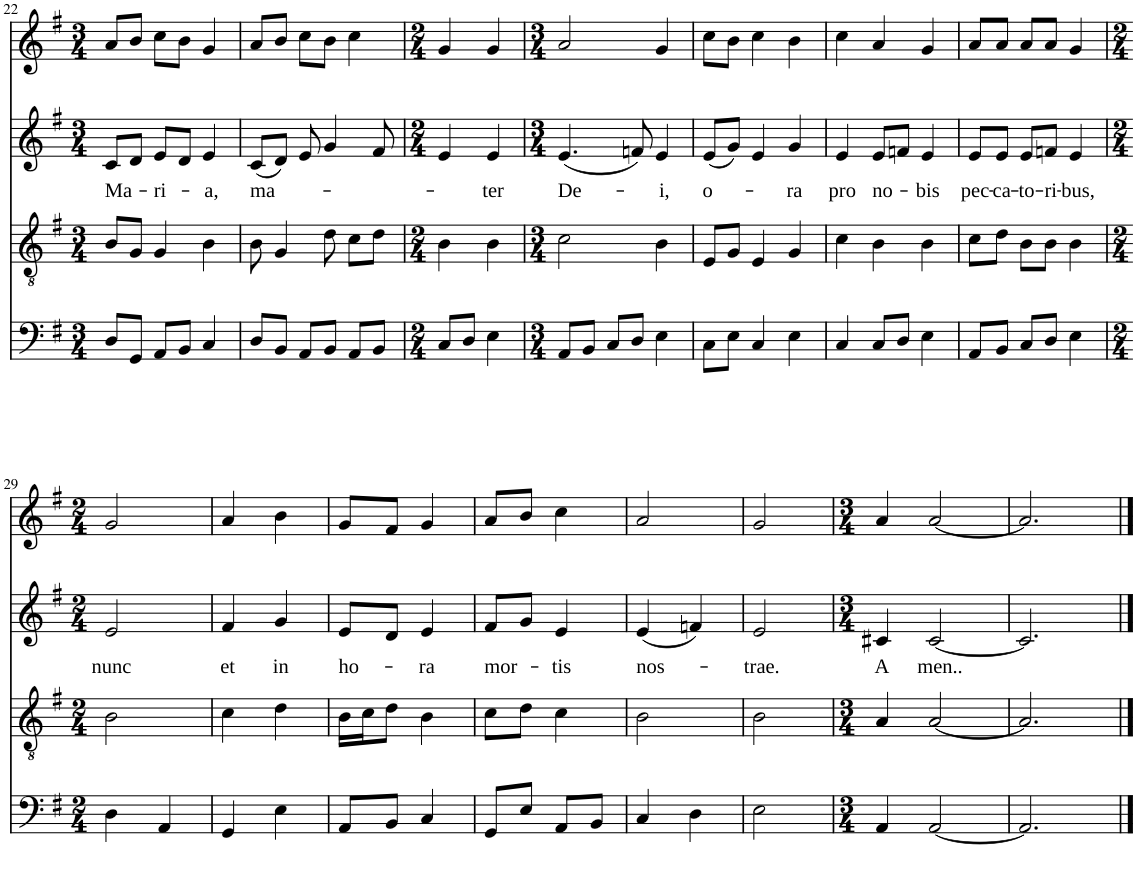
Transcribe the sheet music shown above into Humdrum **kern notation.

**kern	**kern	**kern	**text	**kern
*part4	*part3	*part2	*part2	*part1
*staff4	*staff3	*staff2	*staff2	*staff1
*I"Bass	*I"Tenor	*I"Alto	*	*I"Soprano
*I'B	*I'T	*	*	*I'S
!!LO:PB:g=z
*clefF4	*clefGv2	*clefG2	*	*clefG2
*k[f#]	*k[f#]	*k[f#]	*	*k[f#]
*M3/4	*M3/4	*M3/4	*	*M3/4
=22	=22	=22	=22	=22
!	!	!	!LO:LY:b	!
8D/L	8B/L	8c/L	Ma-	8a/L
8GG/J	8G/J	8d/J	.	8b/J
!	!	!	!LO:LY:b	!
8AA/L	4G/	8e/L	-ri-	8cc\L
8BB/J	.	8d/J	.	8b\J
!	!	!	!LO:LY:b	!
4C/	4B\	4e/	-a,	4g/
=23	=23	=23	=23	=23
!	!	!	!LO:LY:b	!
8D/L	8B\	(8c/L	ma-	8a/L
8BB/J	4G/	8d/J)	.	8b/J
8AA/L	.	8e/	.	8cc\L
8BB/J	8d\	4g/	.	8b\J
8AA/L	8c\L	.	.	4cc\
8BB/J	8d\J	8f#/	.	.
=24	=24	=24	=24	=24
*M2/4	*M2/4	*M2/4	*	*M2/4
8C/L	4B\	4e/	.	4g/
8D/J	.	.	.	.
!	!	!	!LO:LY:b	!
4E\	4B\	4e/	-ter	4g/
=25	=25	=25	=25	=25
*M3/4	*M3/4	*M3/4	*	*M3/4
!	!	!	!LO:LY:b	!
8AA/L	2c\	(4.e/	De-	2a/
8BB/J	.	.	.	.
8C/L	.	.	.	.
8D/J	.	8fn/)	.	.
!	!	!	!LO:LY:b	!
4E\	4B\	4e/	-i,	4g/
=26	=26	=26	=26	=26
!	!	!	!LO:LY:b	!
8C\L	8E/L	(8e/L	o-	8cc\L
8E\J	8G/J	8g/J)	.	8b\J
4C/	4E/	4e/	.	4cc\
!	!	!	!LO:LY:b	!
4E\	4G/	4g/	-ra	4b\
=27	=27	=27	=27	=27
!	!	!	!LO:LY:b	!
4C/	4c\	4e/	pro	4cc\
!	!	!	!LO:LY:b	!
8C/L	4B\	8e/L	no-	4a/
8D/J	.	8fn/J	.	.
!	!	!	!LO:LY:b	!
4E\	4B\	4e/	-bis	4g/
=28	=28	=28	=28	=28
!	!	!	!LO:LY:b	!
8AA/L	8c\L	8e/L	pec-	8a/L
!	!	!	!LO:LY:b	!
8BB/J	8d\J	8e/J	-ca-	8a/J
!	!	!	!LO:LY:b	!
8C/L	8B\L	8e/L	-to-	8a/L
!	!	!	!LO:LY:b	!
8D/J	8B\J	8fn/J	-ri-	8a/J
!	!	!	!LO:LY:b	!
4E\	4B\	4e/	-bus,	4g/
!!LO:LB:g=z
=29	=29	=29	=29	=29
*M2/4	*M2/4	*M2/4	*	*M2/4
!	!	!	!LO:LY:b	!
4D\	2B\	2e/	nunc	2g/
4AA/	.	.	.	.
=30	=30	=30	=30	=30
!	!	!	!LO:LY:b	!
4GG/	4c\	4f#/	et	4a/
!	!	!	!LO:LY:b	!
4E\	4d\	4g/	in	4b\
=31	=31	=31	=31	=31
!	!	!	!LO:LY:b	!
8AA/L	16B\LL	8e/L	ho-	8g/L
.	16c\J	.	.	.
8BB/J	8d\J	8d/J	.	8f#/J
!	!	!	!LO:LY:b	!
4C/	4B\	4e/	-ra	4g/
=32	=32	=32	=32	=32
!	!	!	!LO:LY:b	!
8GG/L	8c\L	8f#/L	mor-	8a/L
8E/J	8d\J	8g/J	.	8b/J
!	!	!	!LO:LY:b	!
8AA/L	4c\	4e/	-tis	4cc\
8BB/J	.	.	.	.
=33	=33	=33	=33	=33
!	!	!	!LO:LY:b	!
4C/	2B\	(4e/	nos-	2a/
4D\	.	4fn/)	.	.
=34	=34	=34	=34	=34
!	!	!	!LO:LY:b	!
2E\	2B\	2e/	-trae.	2g/
=35	=35	=35	=35	=35
*M3/4	*M3/4	*M3/4	*	*M3/4
!	!	!	!LO:LY:b	!
4AA/	4A/	4c#X/	A	4a/
!	!	!	!LO:LY:b	!
[2AA/	[2A/	[2c#/	men..	[2a/
=36	=36	=36	=36	=36
2.AA/]	2.A/]	2.c#/]	.	2.a/]
==	==	==	==	==
*-	*-	*-	*-	*-
